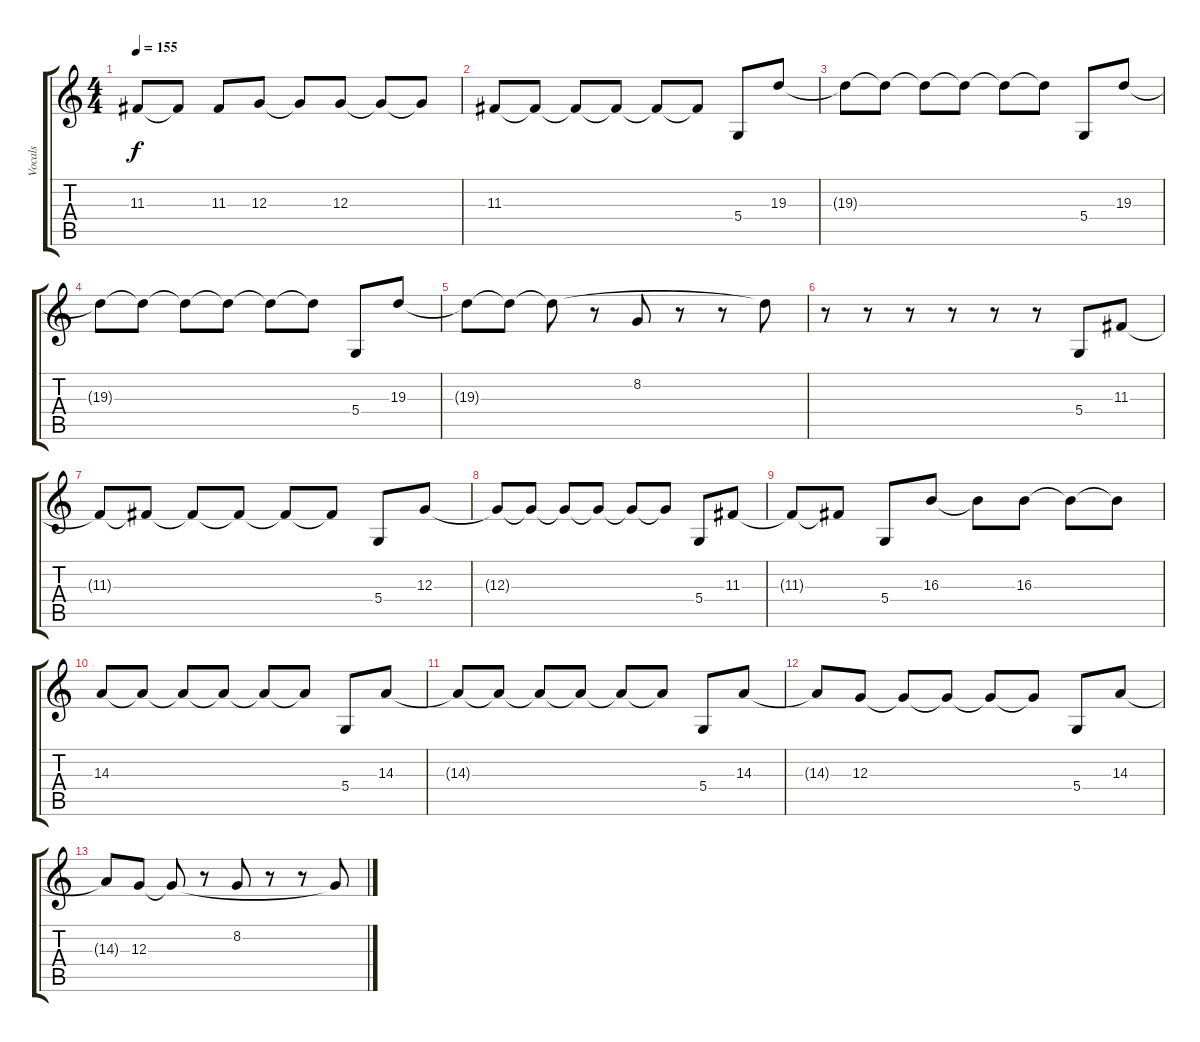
\track ("Vocals" "Vocals") {instrument englishhorn}
\staff {score tabs}
\tuning (E4 B3 G3 D3 A2 D2) {hide}
\ts (4 4)
\tempo 155
\clef g2
\ks c
11.3{t}.8{dy f} 11.3{t}.8 11.3.8 12.3.8 12.3{t}.8 12.3.8 12.3{t}.8 12.3{t}.8 |
11.3.8 11.3{t}.8 11.3{t}.8 11.3{t}.8 11.3{t}.8 11.3{t}.8 5.4.8 19.3.8 |
19.3{t}.8 19.3{t}.8 19.3{t}.8 19.3{t}.8 19.3{t}.8 19.3{t}.8 5.4.8 19.3.8 |
19.3{t}.8 19.3{t}.8 19.3{t}.8 19.3{t}.8 19.3{t}.8 19.3{t}.8 5.4.8 19.3.8 |
19.3{t}.8 19.3{t}.8 19.3{t}.8 r.8 8.2.8 r.8 r.8 19.3{t}.8 |
r.8 r.8 r.8 r.8 r.8 r.8 5.4.8 11.3.8 |
11.3{t}.8 11.3{t}.8 11.3{t}.8 11.3{t}.8 11.3{t}.8 11.3{t}.8 5.4.8 12.3.8 |
12.3{t}.8 12.3{t}.8 12.3{t}.8 12.3{t}.8 12.3{t}.8 12.3{t}.8 5.4.8 11.3.8 |
11.3{t}.8 11.3{t}.8 5.4.8 16.3.8 16.3{t}.8 16.3.8 16.3{t}.8 16.3{t}.8 |
14.3.8 14.3{t}.8 14.3{t}.8 14.3{t}.8 14.3{t}.8 14.3{t}.8 5.4.8 14.3.8 |
14.3{t}.8 14.3{t}.8 14.3{t}.8 14.3{t}.8 14.3{t}.8 14.3{t}.8 5.4.8 14.3.8 |
14.3{t}.8 12.3.8 12.3{t}.8 12.3{t}.8 12.3{t}.8 12.3{t}.8 5.4.8 14.3.8 |
14.3{t}.8 12.3.8 12.3{t}.8 r.8 8.2.8 r.8 r.8 12.3{t}.8
